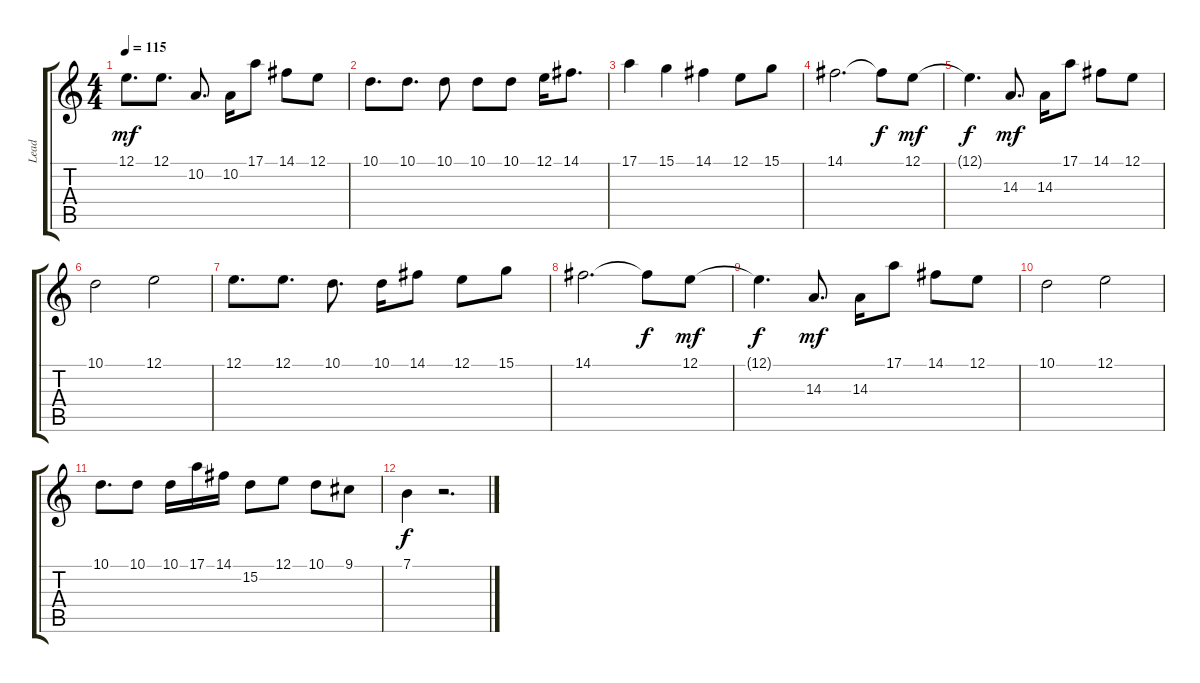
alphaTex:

\track ("Lead" "Lead") {instrument lead2sawtooth}
\staff {score tabs}
\tuning (E4 B3 G3 D3 A2 E2) {hide}
\ts (4 4)
\tempo 115
\clef g2
\ks c
12.1.8{d dy mf} 12.1.8{d} 10.2.8{d} 10.2.16 17.1.8 14.1.8 12.1.8 |
10.1.8{d} 10.1.8{d} 10.1.8 10.1.8 10.1.8 12.1.16 14.1.8{d} |
17.1.4 15.1.4 14.1.4 12.1.8 15.1.8 |
14.1.2{d} 14.1{t}.8{dy f} 12.1.8{dy mf} |
12.1{t}.4{d dy f} 14.3.8{d dy mf} 14.3.16 17.1.8 14.1.8 12.1.8 |
10.1.2 12.1.2 |
12.1.8{d} 12.1.8{d} 10.1.8{d} 10.1.16 14.1.8 12.1.8 15.1.8 |
14.1.2{d} 14.1{t}.8{dy f} 12.1.8{dy mf} |
12.1{t}.4{d dy f} 14.3.8{d dy mf} 14.3.16 17.1.8 14.1.8 12.1.8 |
10.1.2 12.1.2 |
10.1.8{d} 10.1.8 10.1.16 17.1.16 14.1.16 15.2.8 12.1.8 10.1.8 9.1.8 |
7.1.4{dy f} r.2{d}
